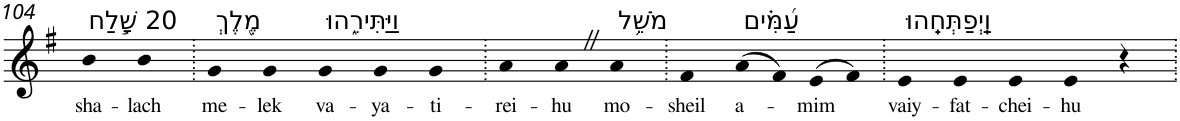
**kern	**text
*part1	*part1
*staff1	*staff1
*I"Piano	*
*I'Pno	*
!!LO:PB:g=z
*clefG2	*
*k[f#]	*
*G:	*
=104	=104
!LO:TX:a:t=20 שָׁ֣לַח	!
!	!LO:LY:b
4b	sha-
!	!LO:LY:b
4b	-lach
=105.	=105.
!LO:TX:a:t=מֶ֭לֶךְ	!
!	!LO:LY:b
4g	me-
!	!LO:LY:b
4g	-lek
!LO:TX:a:t=וַיַּתִּירֵ֑הוּ	!
!	!LO:LY:b
4g	va-
!	!LO:LY:b
4g	-ya-
!	!LO:LY:b
4g	-ti-
=106.	=106.
!	!LO:LY:b
4a	-rei-
!	!LO:LY:b
4aZ	-hu
!LO:TX:a:t=מֹשֵׁ֥ל	!
!	!LO:LY:b
4a	mo-
=107.	=107.
!	!LO:LY:b
4f#	-sheil
!LO:TX:a:t=עַ֝מִּ֗ים	!
!	!LO:LY:b
(>8a	a-
8f#)	.
!	!LO:LY:b
(>8e	-mim
8f#)	.
=108.	=108.
!LO:TX:a:t=וַֽיְפַתְּחֵֽהוּ	!
!	!LO:LY:b
4e	vaiy-
!	!LO:LY:b
4e	-fat-
!	!LO:LY:b
4e	-chei-
!	!LO:LY:b
4e	-hu
4r	.
=.	=.
*-	*-
